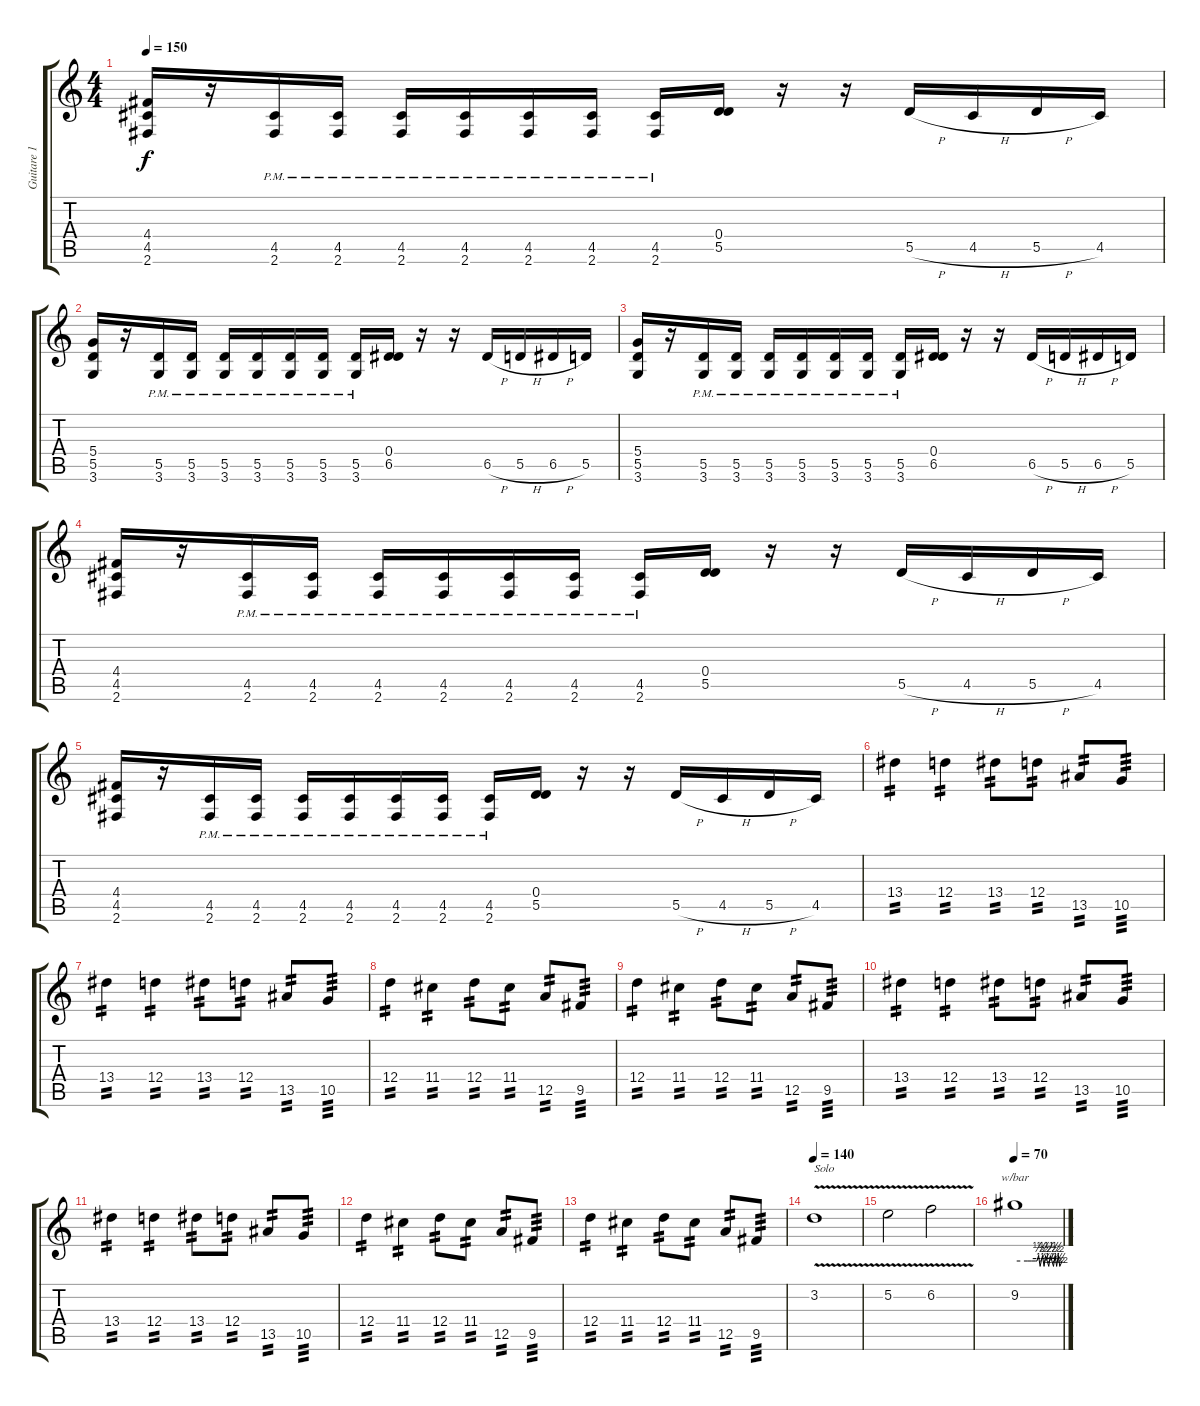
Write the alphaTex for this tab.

\track ("Guitare 1" "Guitare 1") {instrument distortionguitar}
\staff {score tabs}
\tuning (E4 B3 G3 D3 A2 E2) {hide}
\ts (4 4)
\tempo 150
\clef g2
\ks c
(4.4 4.5 2.6).16{dy f} r.16 (4.5 2.6{pm}).16 (4.5 2.6{pm}).16 (4.5{pm} 2.6).16 (4.5{pm} 2.6).16 (4.5{pm} 2.6).16 (4.5{pm} 2.6).16 (4.5{pm} 2.6).16 (0.4 5.5).16 r.16 r.16 5.5{h}.16 4.5{h}.16 5.5{h}.16 4.5.16 |
(5.4 5.5 3.6).16 r.16 (5.5 3.6{pm}).16 (5.5 3.6{pm}).16 (5.5{pm} 3.6).16 (5.5{pm} 3.6).16 (5.5{pm} 3.6).16 (5.5{pm} 3.6).16 (5.5{pm} 3.6).16 (0.4 6.5).16 r.16 r.16 6.5{h}.16 5.5{h}.16 6.5{h}.16 5.5.16 |
(5.4 5.5 3.6).16 r.16 (5.5 3.6{pm}).16 (5.5 3.6{pm}).16 (5.5{pm} 3.6).16 (5.5{pm} 3.6).16 (5.5{pm} 3.6).16 (5.5{pm} 3.6).16 (5.5{pm} 3.6).16 (0.4 6.5).16 r.16 r.16 6.5{h}.16 5.5{h}.16 6.5{h}.16 5.5.16 |
(4.4 4.5 2.6).16 r.16 (4.5 2.6{pm}).16 (4.5 2.6{pm}).16 (4.5{pm} 2.6).16 (4.5{pm} 2.6).16 (4.5{pm} 2.6).16 (4.5{pm} 2.6).16 (4.5{pm} 2.6).16 (0.4 5.5).16 r.16 r.16 5.5{h}.16 4.5{h}.16 5.5{h}.16 4.5.16 |
(4.4 4.5 2.6).16 r.16 (4.5 2.6{pm}).16 (4.5 2.6{pm}).16 (4.5{pm} 2.6).16 (4.5{pm} 2.6).16 (4.5{pm} 2.6).16 (4.5{pm} 2.6).16 (4.5{pm} 2.6).16 (0.4 5.5).16 r.16 r.16 5.5{h}.16 4.5{h}.16 5.5{h}.16 4.5.16 |
13.4.4{tp 2} 12.4.4{tp 2} 13.4.8{tp 2} 12.4.8{tp 2} 13.5.8{tp 2} 10.5.8{tp 3} |
13.4.4{tp 2} 12.4.4{tp 2} 13.4.8{tp 2} 12.4.8{tp 2} 13.5.8{tp 2} 10.5.8{tp 3} |
12.4.4{tp 2} 11.4.4{tp 2} 12.4.8{tp 2} 11.4.8{tp 2} 12.5.8{tp 2} 9.5.8{tp 3} |
12.4.4{tp 2} 11.4.4{tp 2} 12.4.8{tp 2} 11.4.8{tp 2} 12.5.8{tp 2} 9.5.8{tp 3} |
13.4.4{tp 2} 12.4.4{tp 2} 13.4.8{tp 2} 12.4.8{tp 2} 13.5.8{tp 2} 10.5.8{tp 3} |
13.4.4{tp 2} 12.4.4{tp 2} 13.4.8{tp 2} 12.4.8{tp 2} 13.5.8{tp 2} 10.5.8{tp 3} |
12.4.4{tp 2} 11.4.4{tp 2} 12.4.8{tp 2} 11.4.8{tp 2} 12.5.8{tp 2} 9.5.8{tp 3} |
12.4.4{tp 2} 11.4.4{tp 2} 12.4.8{tp 2} 11.4.8{tp 2} 12.5.8{tp 2} 9.5.8{tp 3} |
\tempo 140
3.2{v}.1{txt "Solo"} |
5.2{v}.2 6.2{v}.2 |
\tempo 70
9.2.1{tbe (custom default 0 0 16 0 21 0 26 0 28 0 30 2 32 -2 35 2 37 -2 39 2 41 0 43 -2 45 2 47 0 49 -2 51 2 53 -2 55 2 57 -2 60 0)}
